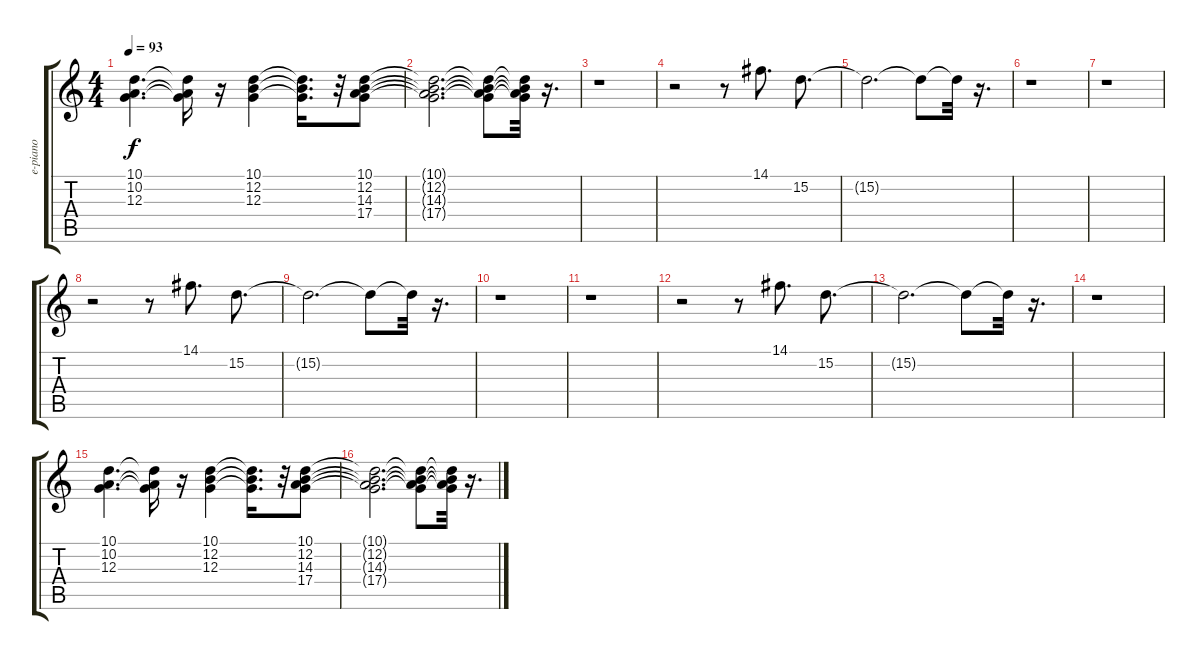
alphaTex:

\track ("e-piano" "e-piano") {instrument electricpiano1}
\staff {score tabs}
\tuning (E4 B3 G3 D3 A2 E2) {hide}
\ts (4 4)
\tempo 93
\clef g2
\ks c
(10.1 10.2 12.3).4{d dy f} (10.1{t} 10.2{t} 12.3{t}).16 r.16 (10.1 12.2 12.3).4 (10.1{t} 12.2{t} 12.3{t}).16{d} r.32 (10.1 12.2 14.3 17.4).8 |
(10.1{t} 12.2{t} 14.3{t} 17.4{t}).2{d} (10.1{t} 12.2{t} 14.3{t} 17.4{t}).8 (10.1{t} 12.2{t} 14.3{t} 17.4{t}).32 r.16{d} |
r.1 |
r.2 r.8 14.1.8{d} 15.2.8{d} |
15.2{t}.2{d} 15.2{t}.8 15.2{t}.32 r.16{d} |
r.1 |
r.1 |
r.2 r.8 14.1.8{d} 15.2.8{d} |
15.2{t}.2{d} 15.2{t}.8 15.2{t}.32 r.16{d} |
r.1 |
r.1 |
r.2 r.8 14.1.8{d} 15.2.8{d} |
15.2{t}.2{d} 15.2{t}.8 15.2{t}.32 r.16{d} |
r.1 |
(10.1 10.2 12.3).4{d} (10.1{t} 10.2{t} 12.3{t}).16 r.16 (10.1 12.2 12.3).4 (10.1{t} 12.2{t} 12.3{t}).16{d} r.32 (10.1 12.2 14.3 17.4).8 |
(10.1{t} 12.2{t} 14.3{t} 17.4{t}).2{d} (10.1{t} 12.2{t} 14.3{t} 17.4{t}).8 (10.1{t} 12.2{t} 14.3{t} 17.4{t}).32 r.16{d}
